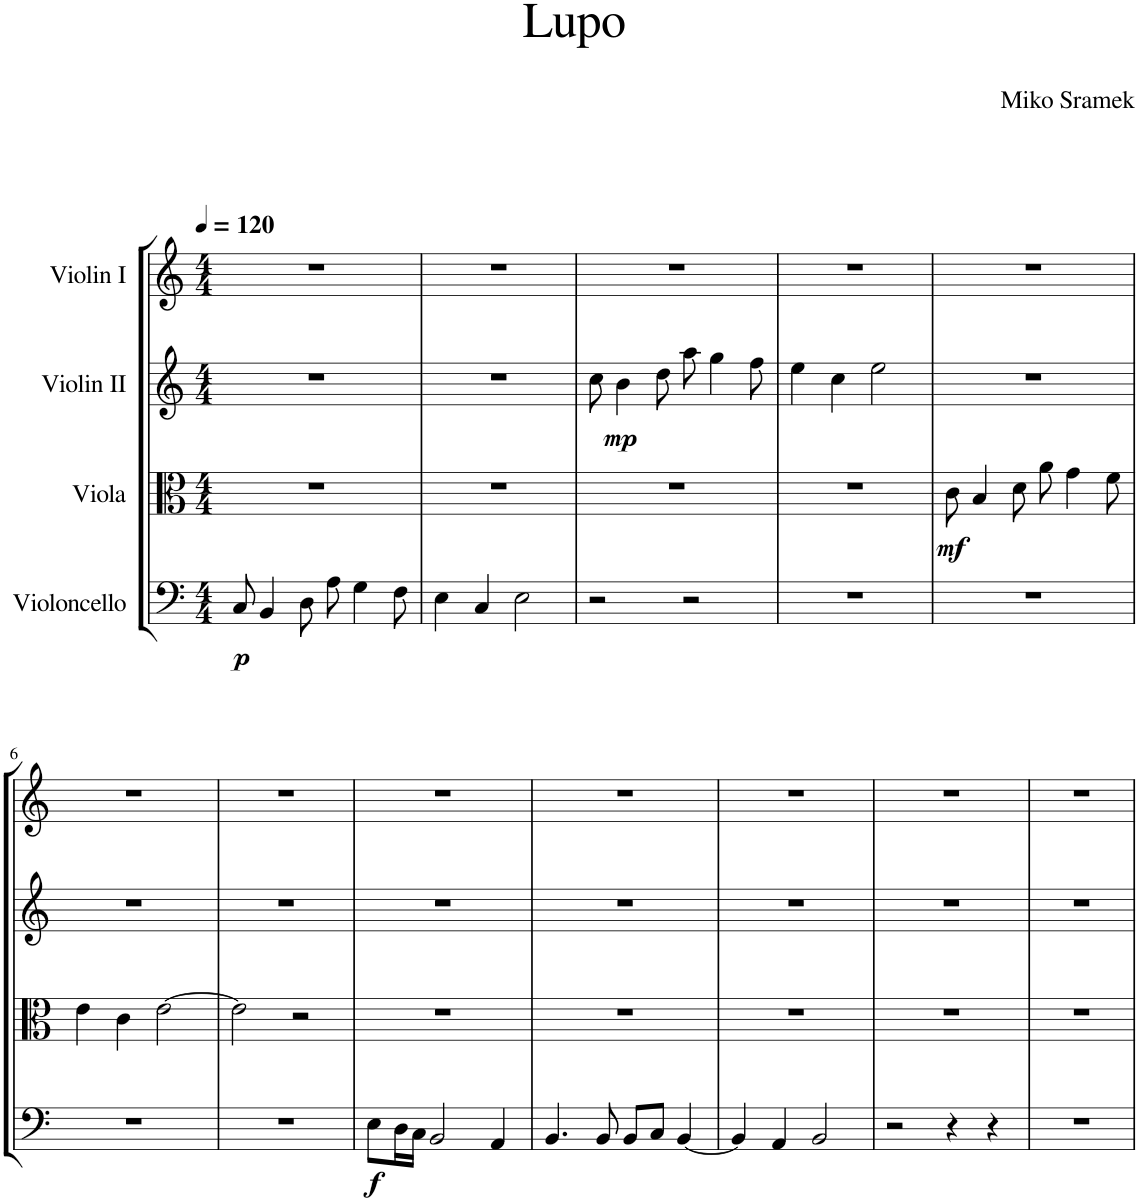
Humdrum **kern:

**kern	**dynam	**kern	**dynam	**kern	**dynam	**kern
*part4	*part4	*part3	*part3	*part2	*part2	*part1
*staff4	*staff4	*staff3	*staff3	*staff2	*staff2	*staff1
*I"Violoncello	*	*I"Viola	*	*I"Violin II	*	*I"Violin I
*I'Vc	*	*I'Vla	*	*I'Vln	*	*I'Vln
*clefF4	*	*clefC3	*	*clefG2	*	*clefG2
*k[]	*	*k[]	*	*k[]	*	*k[]
*M4/4	*	*M4/4	*	*M4/4	*	*M4/4
*MM120	*	*MM120	*	*MM120	*	*MM120
=1	=1	=1	=1	=1	=1	=1
!	!LO:DY:b	!	!	!	!	!
8C/	p	1r	.	1r	.	1r
4BB/	.	.	.	.	.	.
8D\	.	.	.	.	.	.
8A\	.	.	.	.	.	.
4G\	.	.	.	.	.	.
8F\	.	.	.	.	.	.
=2	=2	=2	=2	=2	=2	=2
4E\	.	1r	.	1r	.	1r
4C/	.	.	.	.	.	.
2E\	.	.	.	.	.	.
=3	=3	=3	=3	=3	=3	=3
2r	.	1r	.	8cc\	.	1r
!	!	!	!	!	!LO:DY:b	!
.	.	.	.	4b\	mp	.
.	.	.	.	8dd\	.	.
2r	.	.	.	8aa\	.	.
.	.	.	.	4gg\	.	.
.	.	.	.	8ff\	.	.
=4	=4	=4	=4	=4	=4	=4
1r	.	1r	.	4ee\	.	1r
.	.	.	.	4cc\	.	.
.	.	.	.	2ee\	.	.
=5	=5	=5	=5	=5	=5	=5
!	!	!	!LO:DY:b	!	!	!
1r	.	8c\	mf	1r	.	1r
.	.	4B/	.	.	.	.
.	.	8d\	.	.	.	.
.	.	8a\	.	.	.	.
.	.	4g\	.	.	.	.
.	.	8f\	.	.	.	.
!!LO:LB:g=z
=6	=6	=6	=6	=6	=6	=6
1r	.	4e\	.	1r	.	1r
.	.	4c\	.	.	.	.
.	.	[2e\	.	.	.	.
=7	=7	=7	=7	=7	=7	=7
1r	.	2e\]	.	1r	.	1r
.	.	2r	.	.	.	.
=8	=8	=8	=8	=8	=8	=8
!	!LO:DY:b	!	!	!	!	!
8E\L	f	1r	.	1r	.	1r
16D\L	.	.	.	.	.	.
16C\JJ	.	.	.	.	.	.
2BB/	.	.	.	.	.	.
4AA/	.	.	.	.	.	.
=9	=9	=9	=9	=9	=9	=9
4.BB/	.	1r	.	1r	.	1r
8BB/	.	.	.	.	.	.
8BB/L	.	.	.	.	.	.
8C/J	.	.	.	.	.	.
[4BB/	.	.	.	.	.	.
=10	=10	=10	=10	=10	=10	=10
4BB/]	.	1r	.	1r	.	1r
4AA/	.	.	.	.	.	.
2BB/	.	.	.	.	.	.
=11	=11	=11	=11	=11	=11	=11
2r	.	1r	.	1r	.	1r
4r	.	.	.	.	.	.
4r	.	.	.	.	.	.
=12	=12	=12	=12	=12	=12	=12
1r	.	1r	.	1r	.	1r
=	=	=	=	=	=	=
*-	*-	*-	*-	*-	*-	*-
